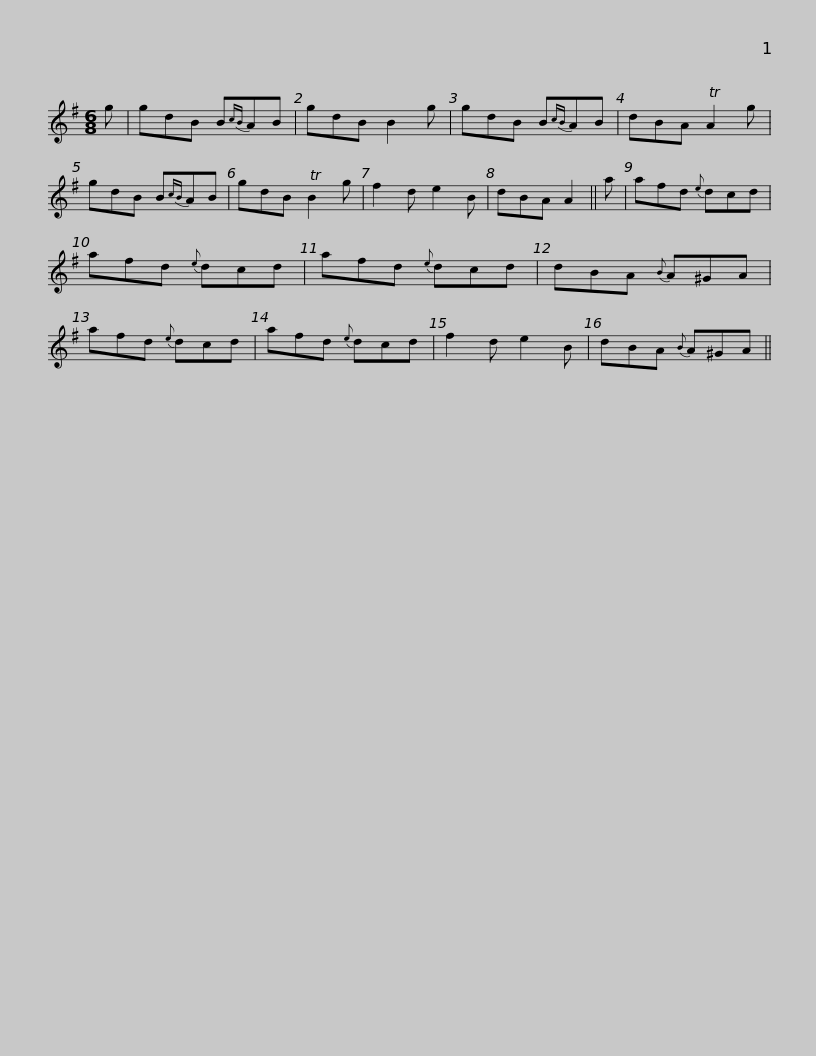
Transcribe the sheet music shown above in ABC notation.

X:1
L:1/8
M:6/8
I:linebreak $
K:G
V:1 treble
V:1
 g | gdB B{cB}AB | gdB B2 g | gdB B{cB}AB | dBA TA2 g | %5
 gdB B{cB}AB | gdB TB2 g | f2 d e2 B |$ dBA A2 || a | %10
 afd{e} dcd | afd{e} dcd | afd{e} dcd | dBA{B} A^GA | afd{e} dcd |$ %15
 afd{e} dcd | f2 d e2 B | dBA{B} A^GA || %18
